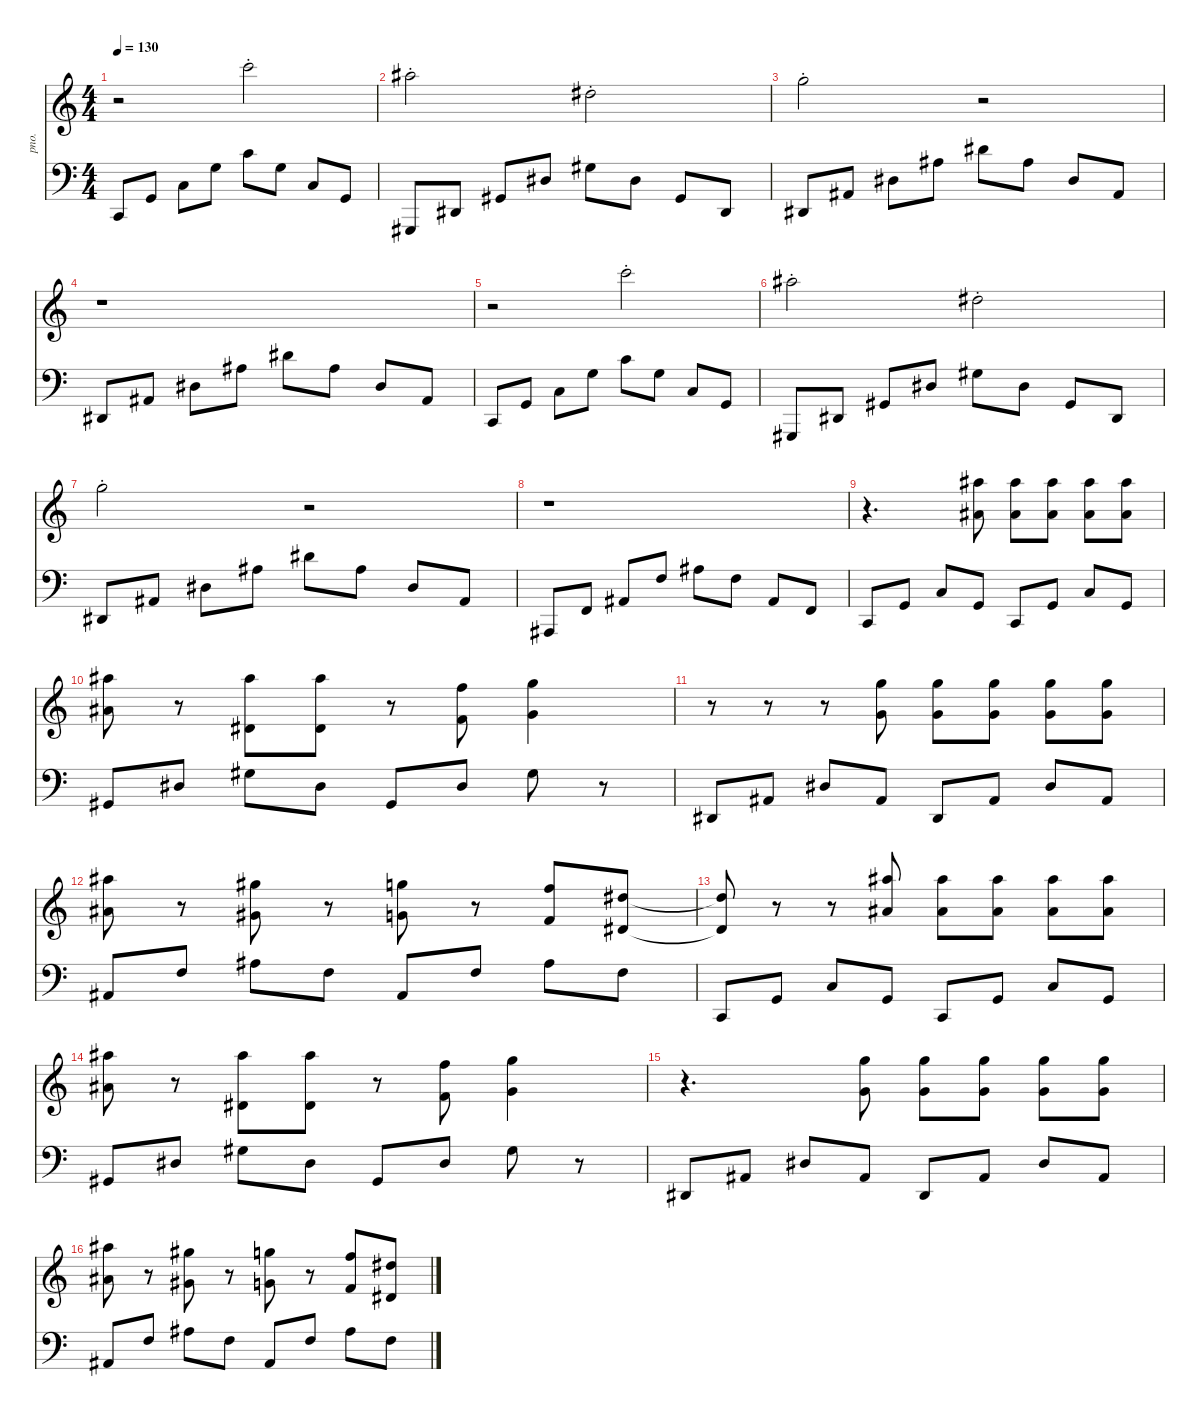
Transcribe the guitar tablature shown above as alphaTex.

\defaultSystemsLayout 4
\hideDynamics
\bracketExtendMode nobrackets
\otherSystemsTrackNameOrientation horizontal
\track ("Acoustic Piano" "pno.") {instrument acousticgrandpiano}
\staff {score}
\tuning (E4 B3 G3 D3 A2 E2)
\ts (4 4)
\tempo 130
\clef g2
\ks c
r.2{dy mf instrument acousticgrandpiano beam Down} 20.1{st}.2{beam Down} |
18.1{st acc #}.2{beam Down} 11.1{st acc #}.2{beam Down} |
15.1{st}.2{beam Down} r.2{beam Down} |
r.1{beam Down} |
r.2{beam Down} 20.1{st}.2{beam Down} |
18.1{st acc #}.2{beam Down} 11.1{st acc #}.2{beam Down} |
15.1{st}.2{beam Down} r.2{beam Down} |
r.1{beam Down} |
r.4{d beam Down} (20.4{acc #} 18.1{acc #}).8{beam Down} (20.4{acc #} 18.1{acc #}).8{beam Down} (20.4{acc #} 18.1{acc #}).8{beam Down} (20.4{acc #} 18.1{acc #}).8{beam Down} (20.4{acc #} 18.1{acc #}).8{beam Down} |
(20.4{acc #} 18.1{acc #}).8{beam Down} r.8{beam Down} (13.4{acc #} 18.1{acc #}).8{beam Down} (13.4{acc #} 18.1{acc #}).8{beam Down} r.8{beam Down} (15.4 13.1).8{beam Down} (17.4 15.1).4{beam Down} |
r.8{beam Down} r.8{beam Down} r.8{beam Down} (17.4 15.1).8{beam Down} (17.4 15.1).8{beam Down} (17.4 15.1).8{beam Down} (17.4 15.1).8{beam Down} (17.4 15.1).8{beam Down} |
(11.2{acc #} 18.1{acc #}).8{beam Down} r.8{beam Down} (4.1{acc #} 21.2{acc #}).8{beam Down} r.8{beam Down} (3.1 20.2).8{beam Down} r.8{beam Down} (1.1 18.2).8{beam Up} (4.2{acc #} 11.1{acc #}).8{beam Up} |
(4.2{t acc #} 11.1{t acc #}).8{beam Up} r.8{beam Up} r.8{beam Up} (20.4{acc #} 18.1{acc #}).8{beam Down} (20.4{acc #} 18.1{acc #}).8{beam Down} (20.4{acc #} 18.1{acc #}).8{beam Down} (20.4{acc #} 18.1{acc #}).8{beam Down} (20.4{acc #} 18.1{acc #}).8{beam Down} |
(20.4{acc #} 18.1{acc #}).8{beam Down} r.8{beam Down} (13.4{acc #} 18.1{acc #}).8{beam Down} (13.4{acc #} 18.1{acc #}).8{beam Down} r.8{beam Down} (15.4 13.1).8{beam Down} (17.4 15.1).4{beam Down} |
r.4{d beam Down} (17.4 15.1).8{beam Down} (17.4 15.1).8{beam Down} (17.4 15.1).8{beam Down} (17.4 15.1).8{beam Down} (17.4 15.1).8{beam Down} |
(11.2{acc #} 18.1{acc #}).8{beam Down} r.8{beam Down} (4.1{acc #} 21.2{acc #}).8{beam Down} r.8{beam Down} (3.1 20.2).8{beam Down} r.8{beam Down} (1.1 18.2).8{beam Up} (4.2{acc #} 11.1{acc #}).8{beam Up}
\staff {score}
\tuning (G2 D2 A1 E1 B0)
\clef f4
\ottava regular
\simile none
\ks c
3.3.8{dy mf beam Up} 5.2.8{beam Up} 5.1.8{beam Down} 12.1.8{beam Down} 17.1.8{beam Down} 12.1.8{beam Down} 10.2.8{beam Up} 10.3.8{beam Up} |
9.5{acc #}.8{beam Up} 11.4{acc #}.8{beam Up} 11.3{acc #}.8{beam Up} 8.1{acc #}.8{beam Up} 13.1{acc #}.8{beam Down} 13.2{acc #}.8{beam Down} 11.3{acc #}.8{beam Up} 11.4{acc #}.8{beam Up} |
11.4{acc #}.8{beam Up} 8.2{acc #}.8{beam Up} 8.1{acc #}.8{beam Down} 15.1{acc #}.8{beam Down} 20.1{acc #}.8{beam Down} 15.1{acc #}.8{beam Down} 13.2{acc #}.8{beam Up} 13.3{acc #}.8{beam Up} |
11.4{acc #}.8{beam Up} 8.2{acc #}.8{beam Up} 8.1{acc #}.8{beam Down} 15.1{acc #}.8{beam Down} 20.1{acc #}.8{beam Down} 15.1{acc #}.8{beam Down} 13.2{acc #}.8{beam Up} 13.3{acc #}.8{beam Up} |
3.3.8{beam Up} 5.2.8{beam Up} 5.1.8{beam Down} 12.1.8{beam Down} 17.1.8{beam Down} 12.1.8{beam Down} 10.2.8{beam Up} 10.3.8{beam Up} |
9.5{acc #}.8{beam Up} 11.4{acc #}.8{beam Up} 11.3{acc #}.8{beam Up} 8.1{acc #}.8{beam Up} 13.1{acc #}.8{beam Down} 13.2{acc #}.8{beam Down} 11.3{acc #}.8{beam Up} 11.4{acc #}.8{beam Up} |
11.4{acc #}.8{beam Up} 8.2{acc #}.8{beam Up} 8.1{acc #}.8{beam Down} 15.1{acc #}.8{beam Down} 20.1{acc #}.8{beam Down} 15.1{acc #}.8{beam Down} 13.2{acc #}.8{beam Up} 13.3{acc #}.8{beam Up} |
11.5{acc #}.8{beam Up} 13.4.8{beam Up} 13.3{acc #}.8{beam Up} 15.2.8{beam Up} 15.1{acc #}.8{beam Down} 15.2.8{beam Down} 13.3{acc #}.8{beam Up} 13.4.8{beam Up} |
13.5.8{beam Up} 0.1.8{beam Up} 25.5.8{beam Up} 0.1.8{beam Up} 13.5.8{beam Up} 0.1.8{beam Up} 25.5.8{beam Up} 0.1.8{beam Up} |
9.5{acc #}.8{ot 8vb beam Up} 11.4{acc #}.8{ot 8vb beam Up} 11.3{acc #}.8{ot 8vb beam Down} 11.4{acc #}.8{ot 8vb beam Down} 9.5{acc #}.8{ot 8vb beam Up} 11.4{acc #}.8{ot 8vb beam Up} 11.3{acc #}.8{ot 8vb beam Down} r.8{beam Down} |
1.2{acc #}.8{beam Up} 3.1{acc #}.8{beam Up} 8.1{acc #}.8{beam Up} 8.2{acc #}.8{beam Up} 6.3{acc #}.8{beam Up} 8.2{acc #}.8{beam Up} 8.1{acc #}.8{beam Up} 18.4{acc #}.8{beam Up} |
11.5{acc #}.8{ot 8vb beam Up} 8.3.8{ot 8vb beam Up} 8.2{acc #}.8{ot 8vb beam Down} 8.3.8{ot 8vb beam Down} 6.4{acc #}.8{ot 8vb beam Up} 8.3.8{ot 8vb beam Up} 8.2{acc #}.8{ot 8vb beam Down} 8.3.8{ot 8vb beam Down} |
13.5.8{beam Up} 0.1.8{beam Up} 25.5.8{beam Up} 0.1.8{beam Up} 13.5.8{beam Up} 0.1.8{beam Up} 25.5.8{beam Up} 0.1.8{beam Up} |
9.5{acc #}.8{ot 8vb beam Up} 11.4{acc #}.8{ot 8vb beam Up} 11.3{acc #}.8{ot 8vb beam Down} 11.4{acc #}.8{ot 8vb beam Down} 9.5{acc #}.8{ot 8vb beam Up} 11.4{acc #}.8{ot 8vb beam Up} 11.3{acc #}.8{ot 8vb beam Down} r.8{beam Down} |
1.2{acc #}.8{beam Up} 3.1{acc #}.8{beam Up} 8.1{acc #}.8{beam Up} 8.2{acc #}.8{beam Up} 6.3{acc #}.8{beam Up} 8.2{acc #}.8{beam Up} 8.1{acc #}.8{beam Up} 18.4{acc #}.8{beam Up} |
11.5{acc #}.8{ot 8vb beam Up} 8.3.8{ot 8vb beam Up} 8.2{acc #}.8{ot 8vb beam Down} 8.3.8{ot 8vb beam Down} 6.4{acc #}.8{ot 8vb beam Up} 8.3.8{ot 8vb beam Up} 8.2{acc #}.8{ot 8vb beam Down} 8.3.8{ot 8vb beam Down}
